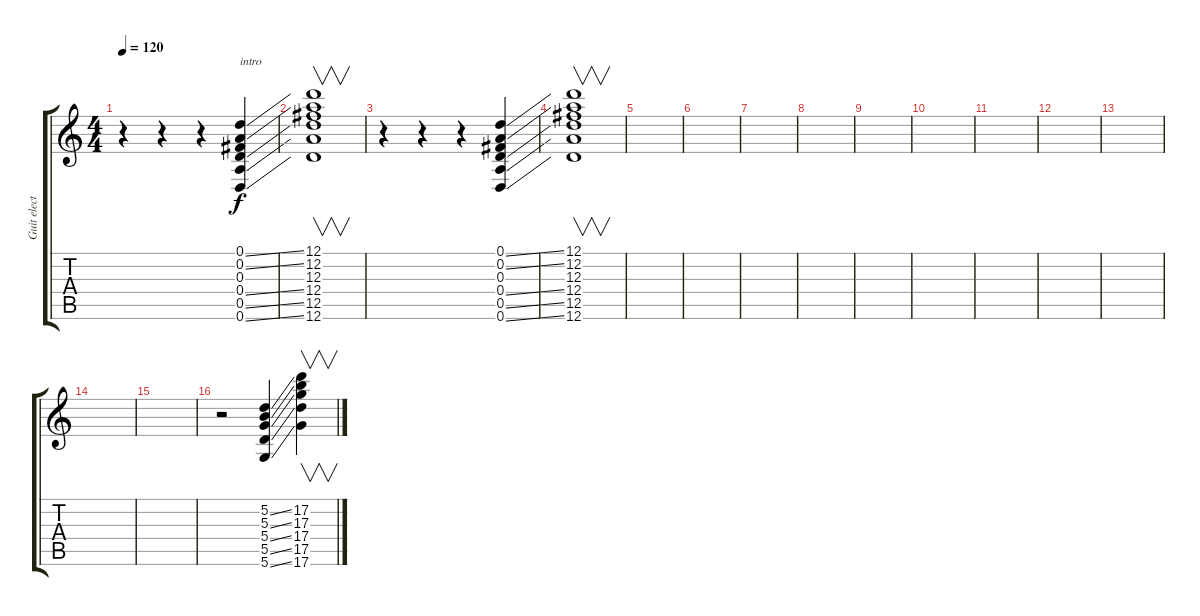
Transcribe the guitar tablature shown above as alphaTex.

\track ("Guit elect" "Guit elect") {instrument distortionguitar}
\staff {score tabs}
\tuning (D4 A3 Gb3 D3 A2 D2) {hide}
\ts (4 4)
\tempo 120
\clef g2
\ks c
r.4{dy f instrument distortionguitar} r.4 r.4 (0.1{ss} 0.2{ss} 0.3 0.4{ss} 0.5{ss} 0.6{ss}).4{txt "intro"} |
(12.1 12.2 12.3 12.4 12.5 12.6).1{v} |
r.4 r.4 r.4 (0.1{ss} 0.2{ss} 0.3 0.4{ss} 0.5{ss} 0.6{ss}).4 |
(12.1 12.2 12.3 12.4 12.5 12.6).1{v} |
|
|
|
|
|
|
|
|
|
|
|
r.2 (5.2{ss} 5.3{ss} 5.4{ss} 5.5{ss} 5.6{ss}).4 (17.2 17.3 17.4 17.5 17.6).4{v}
